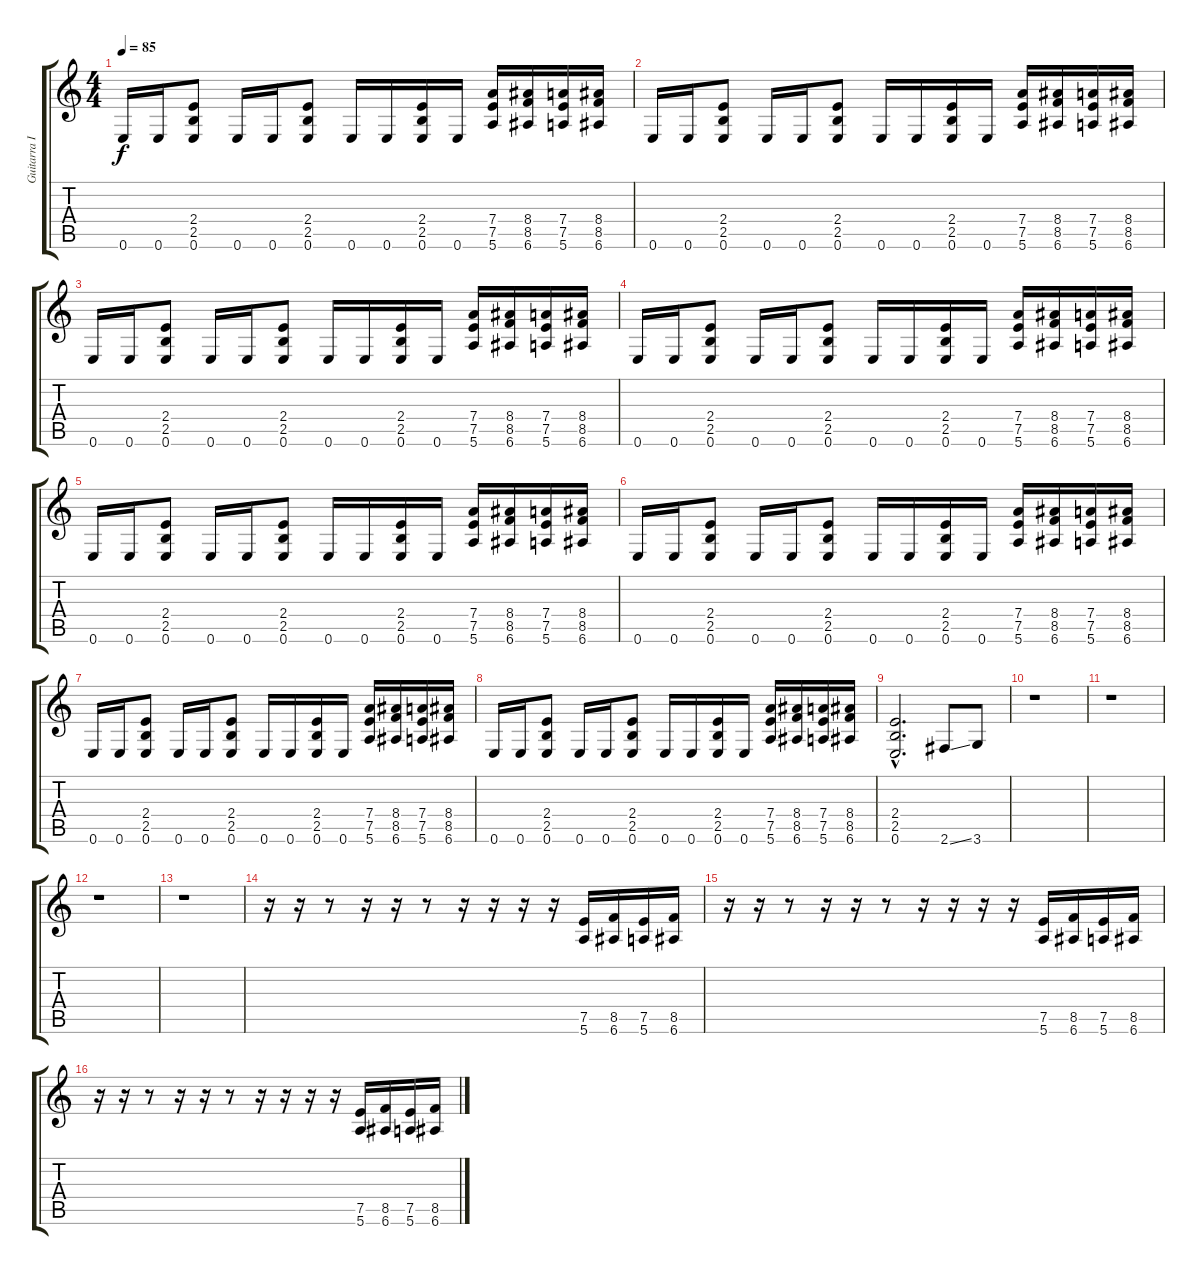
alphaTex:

\track ("Guitarra II" "Guitarra I") {instrument distortionguitar}
\staff {score tabs}
\tuning (E4 B3 G3 D3 A2 E2) {hide}
\ts (4 4)
\tempo 85
\clef g2
\ks c
0.6.16{dy f instrument distortionguitar} 0.6.16 (2.4 2.5 0.6).8 0.6.16 0.6.16 (2.4 2.5 0.6).8 0.6.16 0.6.16 (2.4 2.5 0.6).16 0.6.16 (7.4 7.5 5.6).16 (8.4 8.5 6.6).16 (7.4 7.5 5.6).16 (8.4 8.5 6.6).16 |
0.6.16 0.6.16 (2.4 2.5 0.6).8 0.6.16 0.6.16 (2.4 2.5 0.6).8 0.6.16 0.6.16 (2.4 2.5 0.6).16 0.6.16 (7.4 7.5 5.6).16 (8.4 8.5 6.6).16 (7.4 7.5 5.6).16 (8.4 8.5 6.6).16 |
0.6.16 0.6.16 (2.4 2.5 0.6).8 0.6.16 0.6.16 (2.4 2.5 0.6).8 0.6.16 0.6.16 (2.4 2.5 0.6).16 0.6.16 (7.4 7.5 5.6).16 (8.4 8.5 6.6).16 (7.4 7.5 5.6).16 (8.4 8.5 6.6).16 |
0.6.16 0.6.16 (2.4 2.5 0.6).8 0.6.16 0.6.16 (2.4 2.5 0.6).8 0.6.16 0.6.16 (2.4 2.5 0.6).16 0.6.16 (7.4 7.5 5.6).16 (8.4 8.5 6.6).16 (7.4 7.5 5.6).16 (8.4 8.5 6.6).16 |
0.6.16 0.6.16 (2.4 2.5 0.6).8 0.6.16 0.6.16 (2.4 2.5 0.6).8 0.6.16 0.6.16 (2.4 2.5 0.6).16 0.6.16 (7.4 7.5 5.6).16 (8.4 8.5 6.6).16 (7.4 7.5 5.6).16 (8.4 8.5 6.6).16 |
0.6.16 0.6.16 (2.4 2.5 0.6).8 0.6.16 0.6.16 (2.4 2.5 0.6).8 0.6.16 0.6.16 (2.4 2.5 0.6).16 0.6.16 (7.4 7.5 5.6).16 (8.4 8.5 6.6).16 (7.4 7.5 5.6).16 (8.4 8.5 6.6).16 |
0.6.16 0.6.16 (2.4 2.5 0.6).8 0.6.16 0.6.16 (2.4 2.5 0.6).8 0.6.16 0.6.16 (2.4 2.5 0.6).16 0.6.16 (7.4 7.5 5.6).16 (8.4 8.5 6.6).16 (7.4 7.5 5.6).16 (8.4 8.5 6.6).16 |
0.6.16 0.6.16 (2.4 2.5 0.6).8 0.6.16 0.6.16 (2.4 2.5 0.6).8 0.6.16 0.6.16 (2.4 2.5 0.6).16 0.6.16 (7.4 7.5 5.6).16 (8.4 8.5 6.6).16 (7.4 7.5 5.6).16 (8.4 8.5 6.6).16 |
(2.4{hac} 2.5{hac} 0.6{hac}).2{d} 2.6{ss}.8 3.6.8 |
r.1 |
r.1 |
r.1 |
r.1 |
r.16 r.16 r.8 r.16 r.16 r.8 r.16 r.16 r.16 r.16 (7.5 5.6).16 (8.5 6.6).16 (7.5 5.6).16 (8.5 6.6).16 |
r.16 r.16 r.8 r.16 r.16 r.8 r.16 r.16 r.16 r.16 (7.5 5.6).16 (8.5 6.6).16 (7.5 5.6).16 (8.5 6.6).16 |
r.16 r.16 r.8 r.16 r.16 r.8 r.16 r.16 r.16 r.16 (7.5 5.6).16 (8.5 6.6).16 (7.5 5.6).16 (8.5 6.6).16
